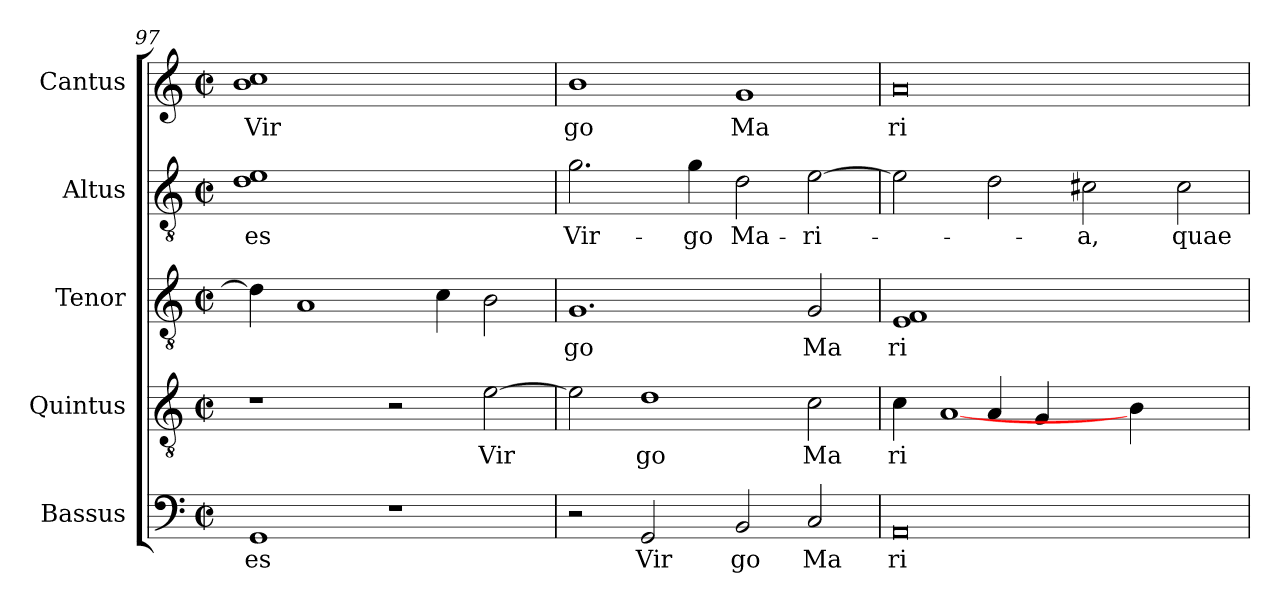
**kern	**text	**kern	**text	**kern	**text	**kern	**text	**kern	**text
*part5	*part5	*part4	*part4	*part3	*part3	*part2	*part2	*part1	*part1
*staff5	*staff5	*staff4	*staff4	*staff3	*staff3	*staff2	*staff2	*staff1	*staff1
*I"Bassus	*	*I"Quintus	*	*I"Tenor	*	*I"Altus	*	*I"Cantus	*
*clefF4	*	*clefGv2	*	*clefGv2	*	*clefGv2	*	*clefG2	*
*M2/2	*	*M2/2	*	*M2/2	*	*M2/2	*	*M2/2	*
*met(c|)	*	*met(c|)	*	*met(c|)	*	*met(c|)	*	*met(c|)	*
=97	=97	=97	=97	=97	=97	=97	=97	=97	=97
!	!LO:LY:b:cj	!	!	!	!	!	!LO:LY:b:cj	!	!LO:LY:b:cj
1GG	es	1r	.	4d\]	.	1d 1e	es	1b 1cc	Vir
.	.	.	.	1A	.	.	.	.	.
1r	.	2r	.	.	.	1ryy	.	1ryy	.
.	.	.	.	4c\	.	.	.	.	.
!	!	!	!LO:LY:b	!	!	!	!	!	!
.	.	[>2e\	Vir	2B\	.	.	.	.	.
=98	=98	=98	=98	=98	=98	=98	=98	=98	=98
!	!	!	!	!	!LO:LY:b:cj	!	!LO:LY:b:cj	!	!LO:LY:b:cj
2r	.	2e\]	.	1.G	go	2.g\	Vir-	1b	go
!	!LO:LY:b:cj	!	!LO:LY:b:cj	!	!	!	!	!	!
2GG/	Vir	1d	go	.	.	.	.	.	.
!	!	!	!	!	!	!	!LO:LY:b:cj	!	!
.	.	.	.	.	.	4g\	-go	.	.
!	!LO:LY:b:cj	!	!	!	!	!	!LO:LY:b:cj	!	!LO:LY:b:cj
2BB/	go	.	.	.	.	2d\	Ma-	1g	Ma
!	!LO:LY:b:cj	!	!LO:LY:b:cj	!	!LO:LY:b:cj	!	!LO:LY:b:cj	!	!
2C/	Ma	2c\	Ma	2G/	Ma	[>2e\	-ri-	.	.
=99	=99	=99	=99	=99	=99	=99	=99	=99	=99
!LO:N:vis=0	!LO:LY:b:cj	!	!LO:LY:b:cj	!	!LO:LY:b:cj	!	!	!LO:N:vis=0	!LO:LY:b:cj
*	*	*^	*	*	*	*	*	*	*
1AA	ri	2ryy	4c\	ri	1F 1E	ri	2e\]	.	1a	ri
.	.	.	[<1A	.	.	.	.	.	.	.
.	.	4A/	.	.	.	.	2d\	.	.	.
.	.	4G/	.	.	.	.	.	.	.	.
!	!	!	!	!	!	!	!	!LO:LY:b:cj	!	!
1ryy	.	2ryy	.	.	1ryy	.	2c#X\	-a,	1ryy	.
.	.	.	4B\	.	.	.	.	.	.	.
!	!	!	!	!	!	!	!	!LO:LY:b:cj	!	!
.	.	2ryy	2ryy	.	.	.	2c#\	quae	.	.
*	*	*v	*v	*	*	*	*	*	*	*
=	=	=	=	=	=	=	=	=	=
*-	*-	*-	*-	*-	*-	*-	*-	*-	*-
